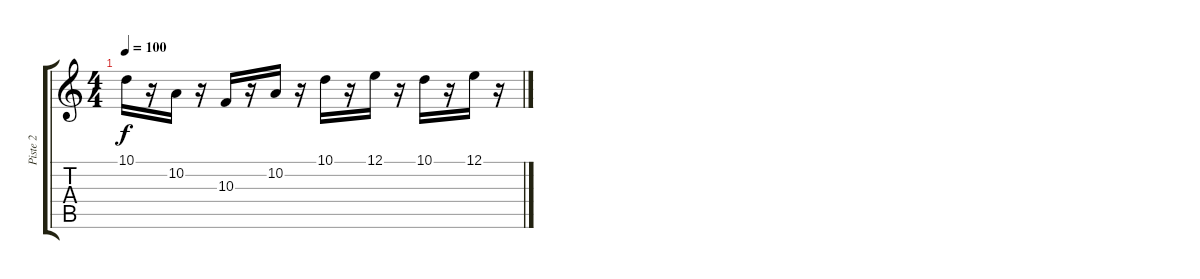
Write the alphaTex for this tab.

\track ("Piste 2" "Piste 2") {instrument honkytonkpiano}
\staff {score tabs}
\tuning (E4 B3 G3 D3 A2 E2) {hide}
\ts (4 4)
\tempo 100
\clef g2
\ks c
10.1.16{dy f} r.16 10.2.16 r.16 10.3.16 r.16 10.2.16 r.16 10.1.16 r.16 12.1.16 r.16 10.1.16 r.16 12.1.16 r.16
